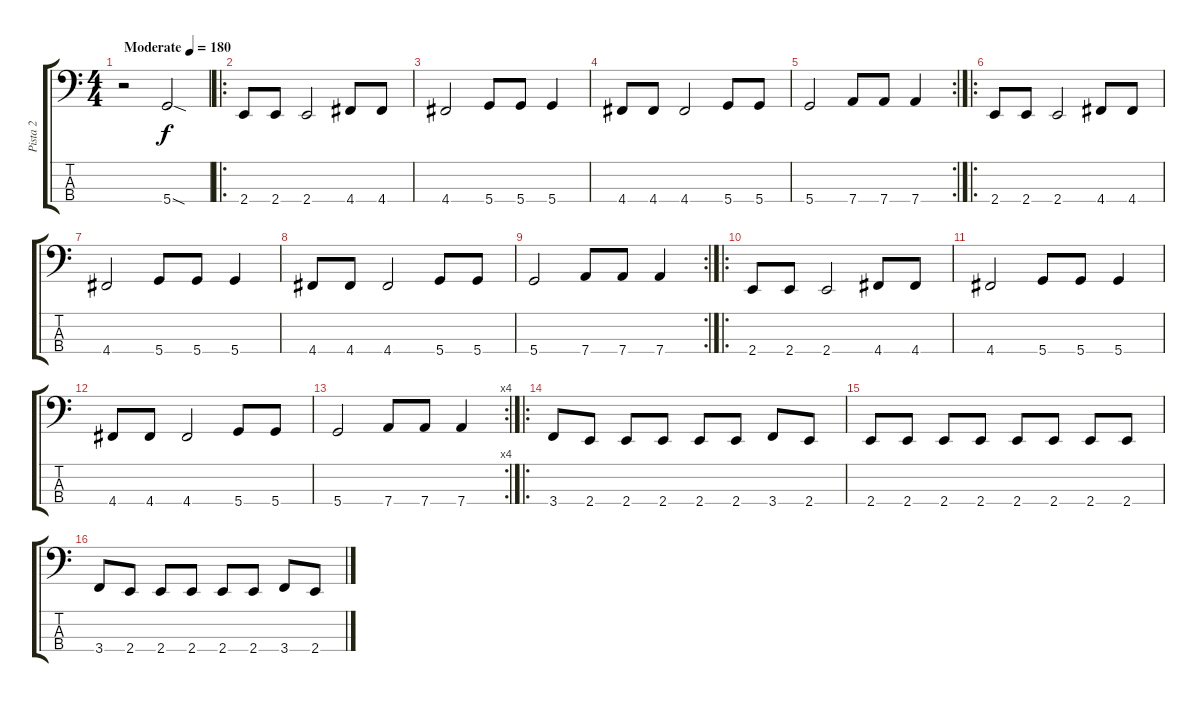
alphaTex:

\track ("Pista 2" "Pista 2") {instrument electricbasspick}
\staff {score tabs}
\tuning (G2 D2 A1 D1) {hide}
\ts (4 4)
\tempo (180 "Moderate")
\clef f4
\ks c
r.2{dy f instrument electricbasspick} 5.4{sod}.2 |
\ro
2.4.8 2.4.8 2.4.2 4.4.8 4.4.8 |
4.4.2 5.4.8 5.4.8 5.4.4 |
4.4.8 4.4.8 4.4.2 5.4.8 5.4.8 |
\rc 2
5.4.2 7.4.8 7.4.8 7.4.4 |
\ro
2.4.8 2.4.8 2.4.2 4.4.8 4.4.8 |
4.4.2 5.4.8 5.4.8 5.4.4 |
4.4.8 4.4.8 4.4.2 5.4.8 5.4.8 |
\rc 2
5.4.2 7.4.8 7.4.8 7.4.4 |
\ro
2.4.8 2.4.8 2.4.2 4.4.8 4.4.8 |
4.4.2 5.4.8 5.4.8 5.4.4 |
4.4.8 4.4.8 4.4.2 5.4.8 5.4.8 |
\rc 4
5.4.2 7.4.8 7.4.8 7.4.4 |
\ro
3.4.8 2.4.8 2.4.8 2.4.8 2.4.8 2.4.8 3.4.8 2.4.8 |
2.4.8 2.4.8 2.4.8 2.4.8 2.4.8 2.4.8 2.4.8 2.4.8 |
3.4.8 2.4.8 2.4.8 2.4.8 2.4.8 2.4.8 3.4.8 2.4.8
